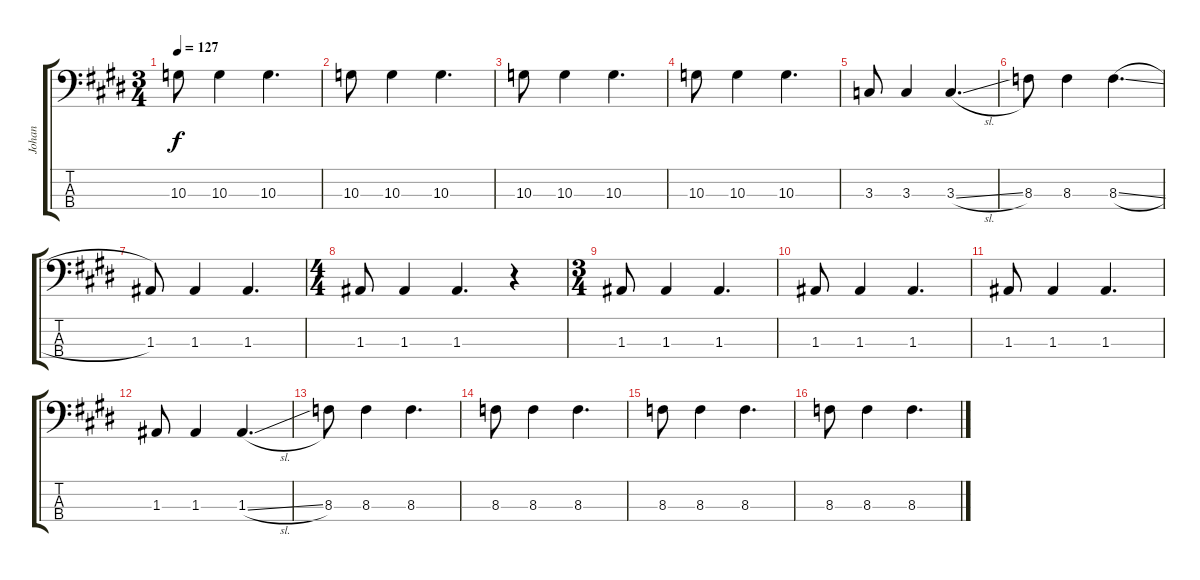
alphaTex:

\track ("Johan" "Johan") {instrument electricbasspick}
\staff {score tabs}
\tuning (G2 D2 A1 E1) {hide}
\ts (3 4)
\tempo 127
\clef f4
\ks e
10.3.8{dy f} 10.3.4 10.3.4{d} |
10.3.8 10.3.4 10.3.4{d} |
10.3.8 10.3.4 10.3.4{d} |
10.3.8 10.3.4 10.3.4{d} |
3.3.8 3.3.4 3.3{sl}.4{d} |
8.3.8 8.3.4 8.3{sl}.4{d} |
1.3.8 1.3.4 1.3.4{d} |
\ts (4 4)
1.3.8 1.3.4 1.3.4{d} r.4 |
\ts (3 4)
1.3.8 1.3.4 1.3.4{d} |
1.3.8 1.3.4 1.3.4{d} |
1.3.8 1.3.4 1.3.4{d} |
1.3.8 1.3.4 1.3{sl}.4{d} |
8.3.8 8.3.4 8.3.4{d} |
8.3.8 8.3.4 8.3.4{d} |
8.3.8 8.3.4 8.3.4{d} |
8.3.8 8.3.4 8.3.4{d}
